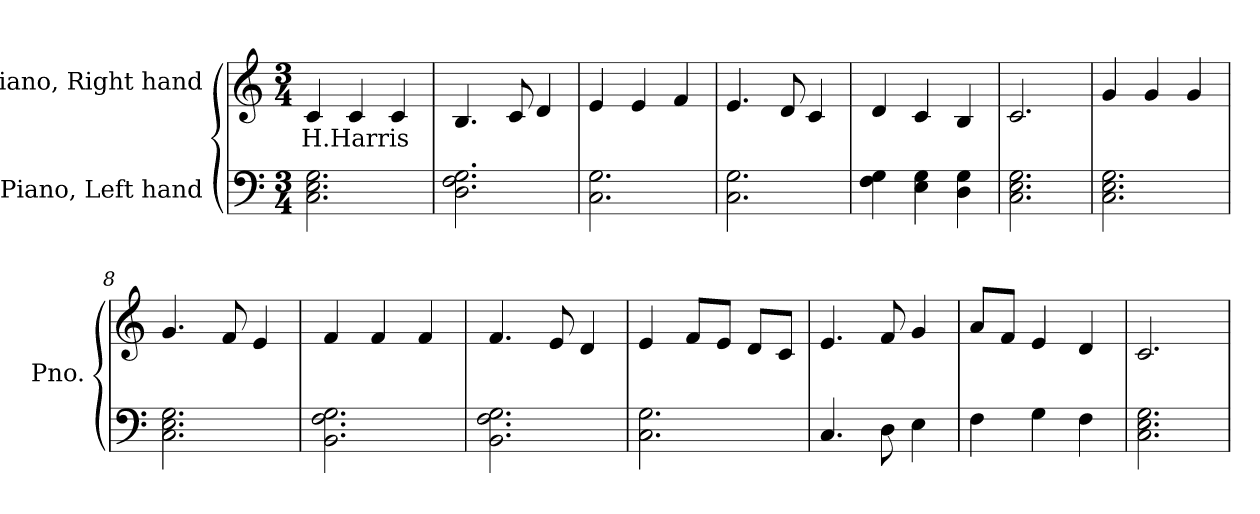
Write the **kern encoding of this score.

**kern	**kern	**text
*part2	*part1	*part1
*staff2	*staff1	*staff1
*I"Piano, Left hand	*I"Piano, Right hand	*
*I'Pno.	*I'Pno.	*
*clefF4	*clefG2	*
*k[]	*k[]	*
*M3/4	*M3/4	*
*MM120	*MM120	*
=1	=1	=1
!	!	!LO:LY:b
2.C\ 2.E\ 2.G\	4c/	H.Harris
.	4c/	.
.	4c/	.
=2	=2	=2
2.D\ 2.F\ 2.G\	4.B/	.
.	8c/	.
.	4d/	.
=3	=3	=3
2.C\ 2.G\	4e/	.
.	4e/	.
.	4f/	.
=4	=4	=4
2.C\ 2.G\	4.e/	.
.	8d/	.
.	4c/	.
=5	=5	=5
4F\ 4G\	4d/	.
4E\ 4G\	4c/	.
4D\ 4G\	4B/	.
=6	=6	=6
2.C\ 2.E\ 2.G\	2.c/	.
=7	=7	=7
2.C\ 2.E\ 2.G\	4g/	.
.	4g/	.
.	4g/	.
!!LO:LB:g=z
=8	=8	=8
2.C\ 2.E\ 2.G\	4.g/	.
.	8f/	.
.	4e/	.
=9	=9	=9
2.BB\ 2.F\ 2.G\	4f/	.
.	4f/	.
.	4f/	.
=10	=10	=10
2.BB\ 2.F\ 2.G\	4.f/	.
.	8e/	.
.	4d/	.
=11	=11	=11
2.C\ 2.G\	4e/	.
.	8f/L	.
.	8e/J	.
.	8d/L	.
.	8c/J	.
=12	=12	=12
4.C/	4.e/	.
8D\	8f/	.
4E\	4g/	.
=13	=13	=13
4F\	8a/L	.
.	8f/J	.
4G\	4e/	.
4F\	4d/	.
=14	=14	=14
2.C\ 2.E\ 2.G\	2.c/	.
=	=	=
*-	*-	*-
